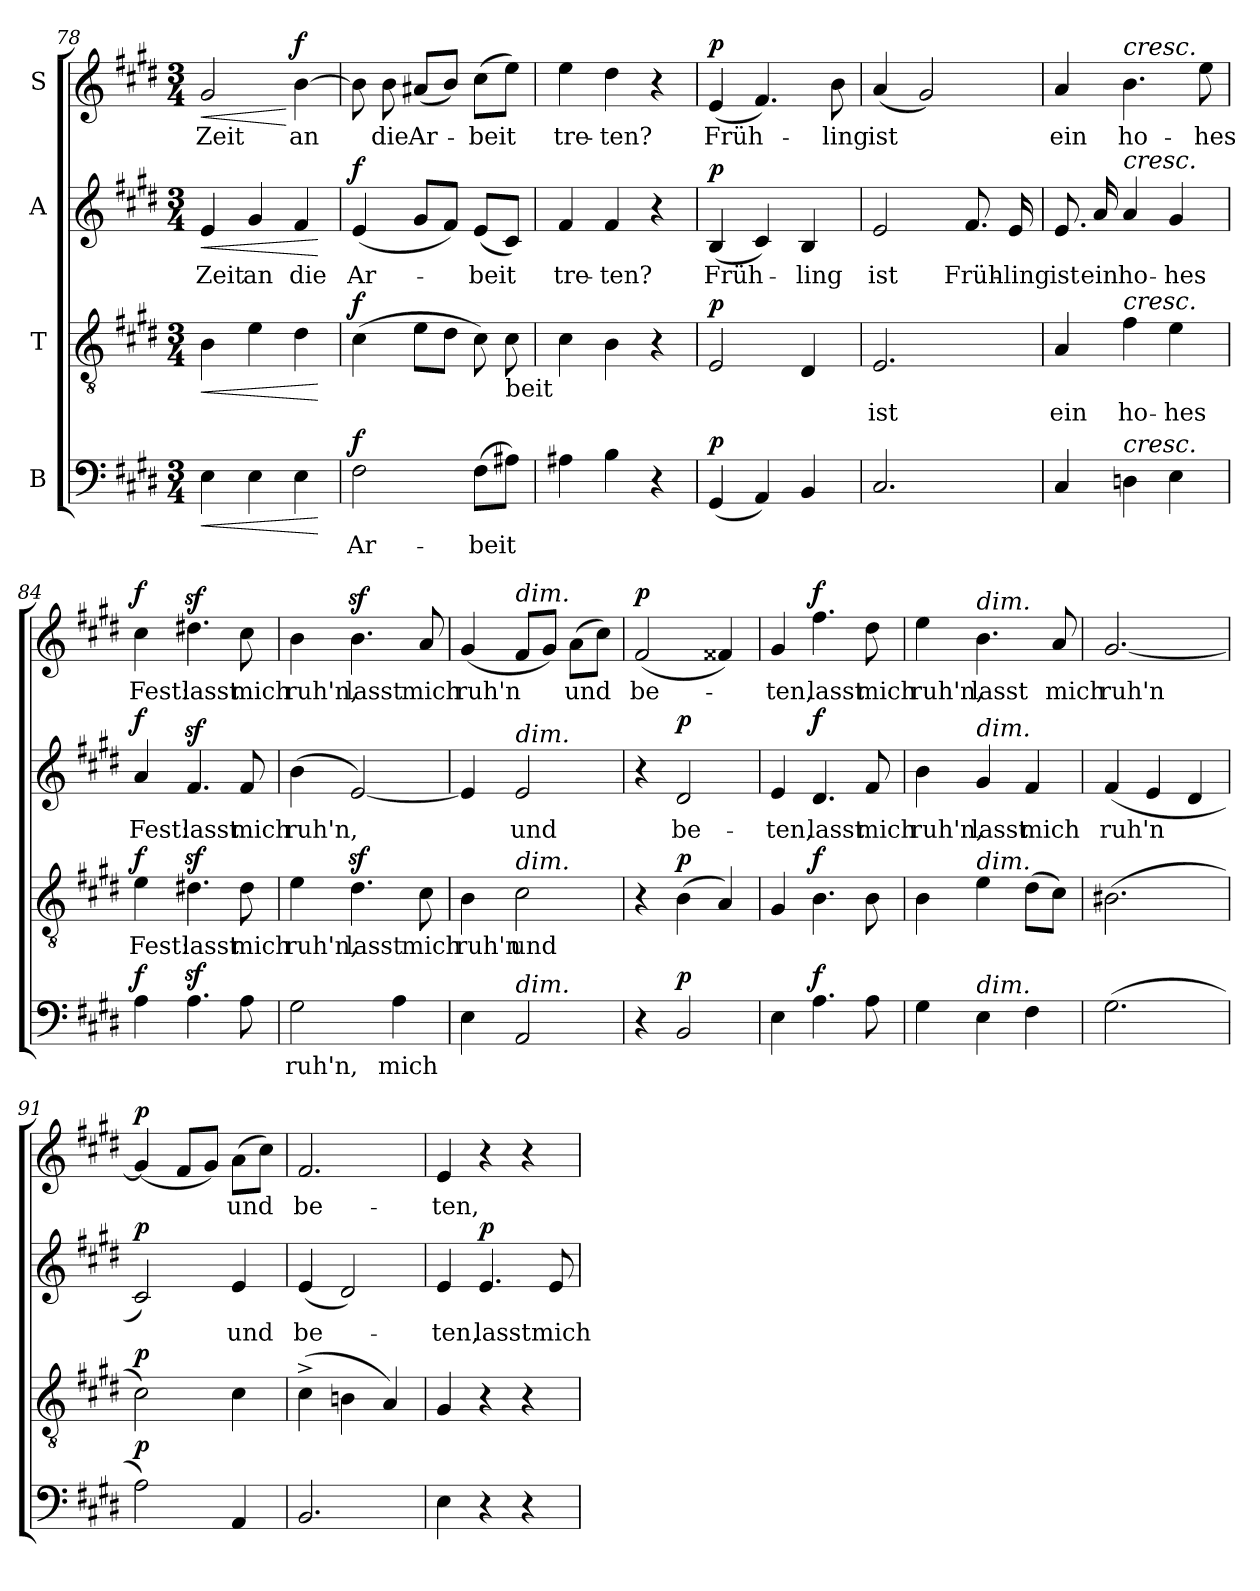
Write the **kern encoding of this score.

**kern	**text	**dynam	**kern	**text	**dynam	**kern	**text	**dynam	**kern	**text	**dynam
*part4	*part4	*part4	*part3	*part3	*part3	*part2	*part2	*part2	*part1	*part1	*part1
*staff4	*staff4	*staff4	*staff3	*staff3	*staff3	*staff2	*staff2	*staff2	*staff1	*staff1	*staff1
*I"B	*	*	*I"T	*	*	*I"A	*	*	*I"S	*	*
*clefF4	*	*	*clefGv2	*	*	*clefG2	*	*	*clefG2	*	*
*k[f#c#g#d#]	*	*	*k[f#c#g#d#]	*	*	*k[f#c#g#d#]	*	*	*k[f#c#g#d#]	*	*
*M3/4	*	*	*M3/4	*	*	*M3/4	*	*	*M3/4	*	*
=78	=78	=78	=78	=78	=78	=78	=78	=78	=78	=78	=78
!	!	!LO:HP:b	!	!	!LO:HP:b	!	!	!LO:HP:b	!	!	!LO:HP:b
4E\	.	<	4B\	.	<	4e/	Zeit	<	2g#/	Zeit	<
4E\	.	.	4e\	.	.	4g#/	an	.	.	.	.
!	!	!	!	!	!	!	!	!	!	!	!LO:DY:n=1:a
4E\	.	.	4d#\	.	.	4f#/	die	.	[4b\	an	[ f
.	.	[	.	.	[	.	.	[	.	.	.
=79	=79	=79	=79	=79	=79	=79	=79	=79	=79	=79	=79
!	!	!LO:DY:a	!	!	!LO:DY:a	!	!	!LO:DY:a	!	!	!
2F#\	Ar-	f	(4c#\	.	f	(4e/	Ar-	f	8b\]	.	.
.	.	.	.	.	.	.	.	.	8b\	die	.
.	.	.	8e\L	.	.	8g#/L	.	.	(8a#X/L	Ar-	.
.	.	.	8d#\J	.	.	8f#/J)	.	.	8b/J)	.	.
(8F#\L	-beit	.	8c#\)	.	.	(>8e/L	-beit	.	(8cc#\L	-beit	.
!	!	!	!LO:TX:b:t=beit	!	!	!	!	!	!	!	!
8A#X\J)	.	.	8c#\	.	.	8c#/J)	.	.	8ee\J)	.	.
=80	=80	=80	=80	=80	=80	=80	=80	=80	=80	=80	=80
4A#X\	.	.	4c#\	.	.	4f#/	tre-	.	4ee\	tre-	.
4B\	.	.	4B\	.	.	4f#/	-ten?	.	4dd#\	-ten?	.
4r	.	.	4r	.	.	4r	.	.	4r	.	.
=81	=81	=81	=81	=81	=81	=81	=81	=81	=81	=81	=81
!	!	!LO:DY:a	!	!	!LO:DY:a	!	!	!LO:DY:a	!	!	!LO:DY:a
(4GG#/	.	p	2E/	.	p	(>4B/	Früh-	p	(>4e/	Früh-	p
4AA/)	.	.	.	.	.	4c#/)	.	.	4.f#/)	.	.
4BB/	.	.	4D#/	.	.	4B/	-ling	.	.	.	.
.	.	.	.	.	.	.	.	.	8b\	-ling	.
!!LO:LB:g=z
=82	=82	=82	=82	=82	=82	=82	=82	=82	=82	=82	=82
2.C#/	.	.	2.E/	ist	.	2e/	ist	.	(4a/	ist	.
.	.	.	.	.	.	.	.	.	2g#/)	.	.
.	.	.	.	.	.	8.f#/	Früh-	.	.	.	.
.	.	.	.	.	.	16e/	-ling	.	.	.	.
=83	=83	=83	=83	=83	=83	=83	=83	=83	=83	=83	=83
4C#/	.	.	4A/	ein	.	8.e/	ist	.	4a/	ein	.
.	.	.	.	.	.	16a/	ein	.	.	.	.
!	!	!	!	!	!	!	!	!	!LO:TX:a:i:t=cresc.	!	!
!	!	!	!	!	!	!LO:TX:a:i:t=cresc.	!	!	!	!	!
!	!	!	!LO:TX:a:i:t=cresc.	!	!	!	!	!	!	!	!
!LO:TX:a:i:t=cresc.	!	!	!	!	!	!	!	!	!	!	!
4Dn\	.	.	4f#\	ho-	.	4a/	ho-	.	4.b\	ho-	.
4E\	.	.	4e\	-hes	.	4g#/	-hes	.	.	.	.
.	.	.	.	.	.	.	.	.	8ee\	-hes	.
=84	=84	=84	=84	=84	=84	=84	=84	=84	=84	=84	=84
!	!	!LO:DY:a	!	!	!LO:DY:a	!	!	!LO:DY:a	!	!	!LO:DY:a
4A\	.	f	4e\	Fest:	f	4a/	Fest:	f	4cc#\	Fest:	f
4.Az>\	.	.	4.d#Xz>\	lasst	.	4.f#z>/	lasst	.	4.dd#Xz>\	lasst	.
8A\	.	.	8d#\	mich	.	8f#/	mich	.	8cc#\	mich	.
=85	=85	=85	=85	=85	=85	=85	=85	=85	=85	=85	=85
2G#\	ruh'n,	.	4e\	ruh'n,	.	(4b\	ruh'n,	.	4b\	ruh'n,	.
.	.	.	4.d#z>\	lasst	.	[2e/)	.	.	4.bz>\	lasst	.
4A\	mich	.	.	.	.	.	.	.	.	.	.
.	.	.	8c#\	mich	.	.	.	.	8a/	mich	.
=86	=86	=86	=86	=86	=86	=86	=86	=86	=86	=86	=86
4E\	.	.	4B\	ruh'n	.	4e/]	.	.	(4g#/	ruh'n	.
!	!	!	!	!	!	!	!	!	!LO:TX:a:i:t=dim.	!	!
!	!	!	!	!	!	!LO:TX:a:i:t=dim.	!	!	!	!	!
!	!	!	!LO:TX:a:i:t=dim.	!	!	!	!	!	!	!	!
!LO:TX:a:i:t=dim.	!	!	!	!	!	!	!	!	!	!	!
2AA/	.	.	2c#\	und	.	2e/	und	.	8f#/L	.	.
.	.	.	.	.	.	.	.	.	8g#/J)	.	.
.	.	.	.	.	.	.	.	.	(8a\L	und	.
.	.	.	.	.	.	.	.	.	8cc#\J)	.	.
!!LO:LB:g=z
=87	=87	=87	=87	=87	=87	=87	=87	=87	=87	=87	=87
!	!	!	!	!	!	!	!	!	!	!	!LO:DY:a
4r	.	.	4r	.	.	4r	.	.	(2f#/	be-	p
!	!	!LO:DY:a	!	!	!LO:DY:a	!	!	!LO:DY:a	!	!	!
2BB/	.	p	(4B\	.	p	2d#/	be-	p	.	.	.
.	.	.	4A/)	.	.	.	.	.	4f##X/)	.	.
=88	=88	=88	=88	=88	=88	=88	=88	=88	=88	=88	=88
4E\	.	.	4G#/	.	.	4e/	-ten,	.	4g#/	-ten,	.
!	!	!LO:DY:a	!	!	!LO:DY:a	!	!	!LO:DY:a	!	!	!LO:DY:a
4.A\	.	f	4.B\	.	f	4.d#/	lasst	f	4.ff#\	lasst	f
8A\	.	.	8B\	.	.	8f#/	mich	.	8dd#\	mich	.
=89	=89	=89	=89	=89	=89	=89	=89	=89	=89	=89	=89
4G#\	.	.	4B\	.	.	4b\	ruh'n,	.	4ee\	ruh'n,	.
!	!	!	!	!	!	!	!	!	!LO:TX:a:i:t=dim.	!	!
!	!	!	!	!	!	!LO:TX:a:i:t=dim.	!	!	!	!	!
!	!	!	!LO:TX:a:i:t=dim.	!	!	!	!	!	!	!	!
!LO:TX:a:i:t=dim.	!	!	!	!	!	!	!	!	!	!	!
4E\	.	.	4e\	.	.	4g#/	lasst	.	4.b\	lasst	.
4F#\	.	.	(8d#\L	.	.	4f#/	mich	.	.	.	.
.	.	.	8c#\J)	.	.	.	.	.	8a/	mich	.
=90	=90	=90	=90	=90	=90	=90	=90	=90	=90	=90	=90
(>2.G#\	.	.	(2.B#X\	.	.	(>4f#/	ruh'n	.	[2.g#/	ruh'n	.
.	.	.	.	.	.	4e/	.	.	.	.	.
.	.	.	.	.	.	4d#/	.	.	.	.	.
=91	=91	=91	=91	=91	=91	=91	=91	=91	=91	=91	=91
!	!	!LO:DY:a	!	!	!LO:DY:a	!	!	!LO:DY:a	!	!	!LO:DY:a
2A\)	.	p	2c#\)	.	p	2c#/)	.	p	(4g#/]	.	p
.	.	.	.	.	.	.	.	.	8f#/L	.	.
.	.	.	.	.	.	.	.	.	8g#/J)	.	.
4AA/	.	.	4c#\	.	.	4e/	und	.	(8a\L	und	.
.	.	.	.	.	.	.	.	.	8cc#\J)	.	.
=92	=92	=92	=92	=92	=92	=92	=92	=92	=92	=92	=92
2.BB/	.	.	(4c#^\	.	.	(4e/	be-	.	2.f#/	be-	.
.	.	.	4Bn\	.	.	2d#/)	.	.	.	.	.
.	.	.	4A/)	.	.	.	.	.	.	.	.
!!LO:LB:g=z
=93	=93	=93	=93	=93	=93	=93	=93	=93	=93	=93	=93
4E\	.	.	4G#/	.	.	4e/	-ten,	.	4e/	-ten,	.
!	!	!	!	!	!	!	!	!LO:DY:a	!	!	!
4r	.	.	4r	.	.	4.e/	lasst	p	4r	.	.
4r	.	.	4r	.	.	.	.	.	4r	.	.
.	.	.	.	.	.	8e/	mich	.	.	.	.
=	=	=	=	=	=	=	=	=	=	=	=
*-	*-	*-	*-	*-	*-	*-	*-	*-	*-	*-	*-
